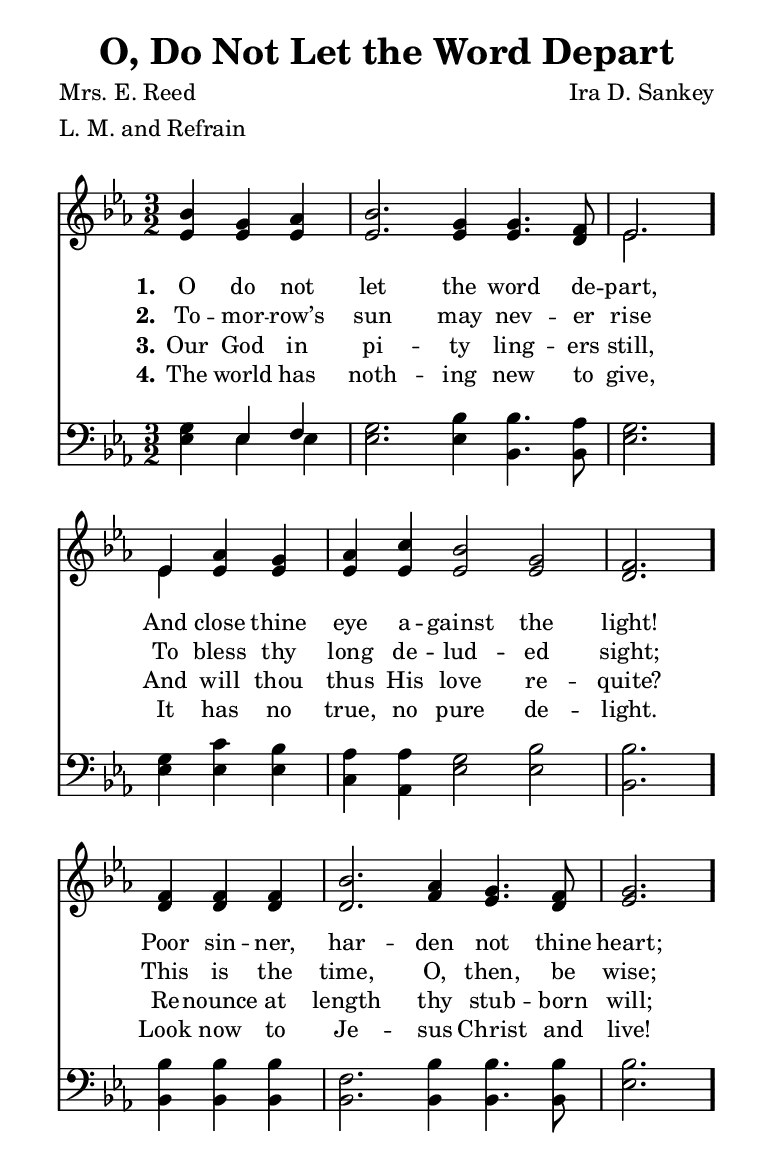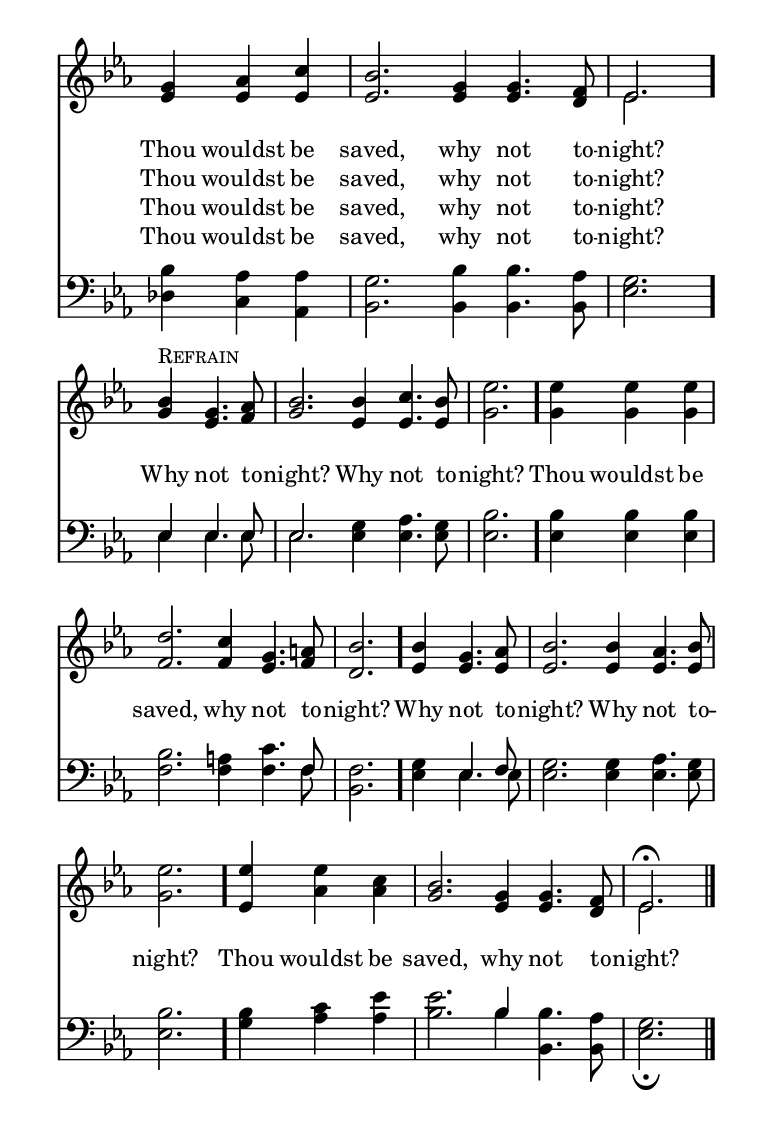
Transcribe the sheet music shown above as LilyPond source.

\include "common/global.ily"
\paper {
  \include "common/paper.ily"
  %ragged-bottom = ##t
  %ragged-last-bottom = ##t
  %systems-per-page = ##f
  %page-count = ##f
}

\header{
  hymnnumber = "107"
  title = "O, Do Not Let the Word Depart"
  tunename = ""
  meter = "L. M. and Refrain"
  poet = "Mrs. E. Reed"
  composer = "Ira D. Sankey"
  %copyright = ""
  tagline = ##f
}

% for fermata in MIDI
ta = { \tempo 2=80 }
tb = { \tempo 2=40 }

patternA = { c4 c4 c4 | c2. c4 c4. c8 | c2. }
patternB = { c4 c4 c4 | c4 c4 c2 c2 | c2. }
patternC = { c4 c4. c8 | c2. }

global = {
  \include "common/overrides.ily"
  \override Staff.TimeSignature.style = #'numbered
  \time 3/2
  \override Score.MetronomeMark.transparent = ##t % hide all fermata changes too
  \ta
  \key ees \major
  \partial 2.
  \autoBeamOff
}

notesSoprano = {
\global
\relative c'' {

  \changePitch \patternA { bes g aes | bes g g f | ees }
  \changePitch \patternB { ees aes g | aes c bes g | f }
  \changePitch \patternA { f f f | bes aes g f | g }
  \changePitch \patternA { g aes c | bes g g f | ees }

  << s^\markup { \small \caps "Refrain" }
  \changePitch \patternC { bes' g aes | bes bes c bes ees } >>
  \changePitch \patternA { ees ees ees | d c g a! | bes }
  \changePitch \patternC { bes g aes | bes bes aes bes | ees }
  \changePitch \patternA { ees ees c | bes g g f | \tb ees \fermata \ta } % XXX this tempo change is not respected

  \bar "|."

}
}

notesAlto = {
\global
\relative e' {

  \changePitch \patternA { ees ees ees | ees ees ees d | ees }
  \changePitch \patternB { ees ees ees | ees ees ees ees | d }
  \changePitch \patternA { d d d | d f ees d | ees }
  \changePitch \patternA { ees ees ees | ees ees ees d | ees }

  \changePitch \patternC { g ees f | g ees ees ees | g }
  \changePitch \patternA { g g g | f f ees f | d }
  \changePitch \patternC { ees ees ees | ees ees ees ees | g }
  \changePitch \patternA { ees aes aes | g ees ees d | ees }

}
}

notesTenor = {
\global
\relative a {

  \changePitch \patternA { g ees f | g bes bes aes | g }
  \changePitch \patternB { g c bes | aes aes g bes | bes }
  \changePitch \patternA { bes bes bes | f bes bes bes | bes }
  \changePitch \patternA { bes aes aes | g bes bes aes | g }

  \changePitch \patternC { ees ees ees | ees g aes g | bes }
  \changePitch \patternA { bes bes bes | bes a! c f, | f }
  \changePitch \patternC { g ees f | g g aes g | bes }
  \changePitch \patternA { bes c ees | ees bes bes aes | g }

}
}

notesBass = {
\global
\relative f {

  \changePitch \patternA { ees ees ees | ees ees bes bes | ees }
  \changePitch \patternB { ees ees ees | c aes ees' ees | bes }
  \changePitch \patternA { bes bes bes | bes bes bes bes | ees }
  \changePitch \patternA { des c aes | bes bes bes bes | ees }

  \changePitch \patternC { ees ees ees | ees ees ees ees | ees }
  \changePitch \patternA { ees ees ees | f f f f | bes, }
  \changePitch \patternC { ees ees ees | ees ees ees ees | ees }
  \changePitch \patternA { g aes aes | bes bes bes, bes | \tb ees_\fermata \ta }

}
}

Refrain = \lyricmode {

Why not to -- night? Why not to -- night? \bar "."
Thou wouldst be saved, why not to -- night? \bar "."
Why not to -- night? Why not to -- night? \bar "."
Thou wouldst be saved, why not to -- night? \bar "."

}

wordsA = \lyricmode {
\set stanza = "1."

O do not let the word de -- part, \bar "."
And close thine eye a -- gainst the light! \bar "."
Poor sin -- ner, har -- den not thine heart; \bar "."
Thou wouldst be saved, why not to -- night? \bar "."

}

wordsB = \lyricmode {
\set stanza = "2."

To -- mor -- row’s sun may nev -- er rise
To bless thy long de -- lud -- ed sight;
This is the time, O, then, be wise;
Thou wouldst be saved, why not to -- night?

\Refrain

}

wordsC = \lyricmode {
\set stanza = "3."

Our God in pi -- ty ling -- ers still,
And will thou thus His love re -- quite?
Re -- nounce at length thy stub -- born will;
Thou wouldst be saved, why not to -- night?

}

wordsD = \lyricmode {
\set stanza = "4."

The world has noth -- ing new to give,
It has no true, no pure de -- light.
Look now to Je -- sus Christ and live!
Thou wouldst be saved, why not to -- night?

}

\score {
  \context ChoirStaff <<
    \context Staff = upper <<
      \set Staff.autoBeaming = ##f
      \set ChoirStaff.systemStartDelimiter = #'SystemStartBar
      \set ChoirStaff.printPartCombineTexts = ##f
      \partcombine #'(2 . 9) \notesSoprano \notesAlto
      \context NullVoice = sopranos { \voiceOne << \notesSoprano >> }
      \context NullVoice = altos { \voiceTwo << \notesAlto >> }
      \context Lyrics = one   \lyricsto sopranos \wordsA
      \context Lyrics = two   \lyricsto sopranos \wordsB
      \context Lyrics = three \lyricsto sopranos \wordsC
      \context Lyrics = four  \lyricsto sopranos \wordsD
    >>
    \context Staff = men <<
      \set Staff.autoBeaming = ##f
      \clef bass
      \set ChoirStaff.printPartCombineTexts = ##f
      \partcombine #'(2 . 9) \notesTenor \notesBass
      \context NullVoice = tenors { \voiceOne << \notesTenor >> }
      \context NullVoice = basses { \voiceTwo << \notesBass >> }
    >>
  >>
  \layout {
    \include "common/layout.ily"
  }
  \midi{
    \include "common/midi.ily"
  }
}

\version "2.19.49"  % necessary for upgrading to future LilyPond versions.

% vi:set et ts=2 sw=2 ai nocindent syntax=lilypond:
